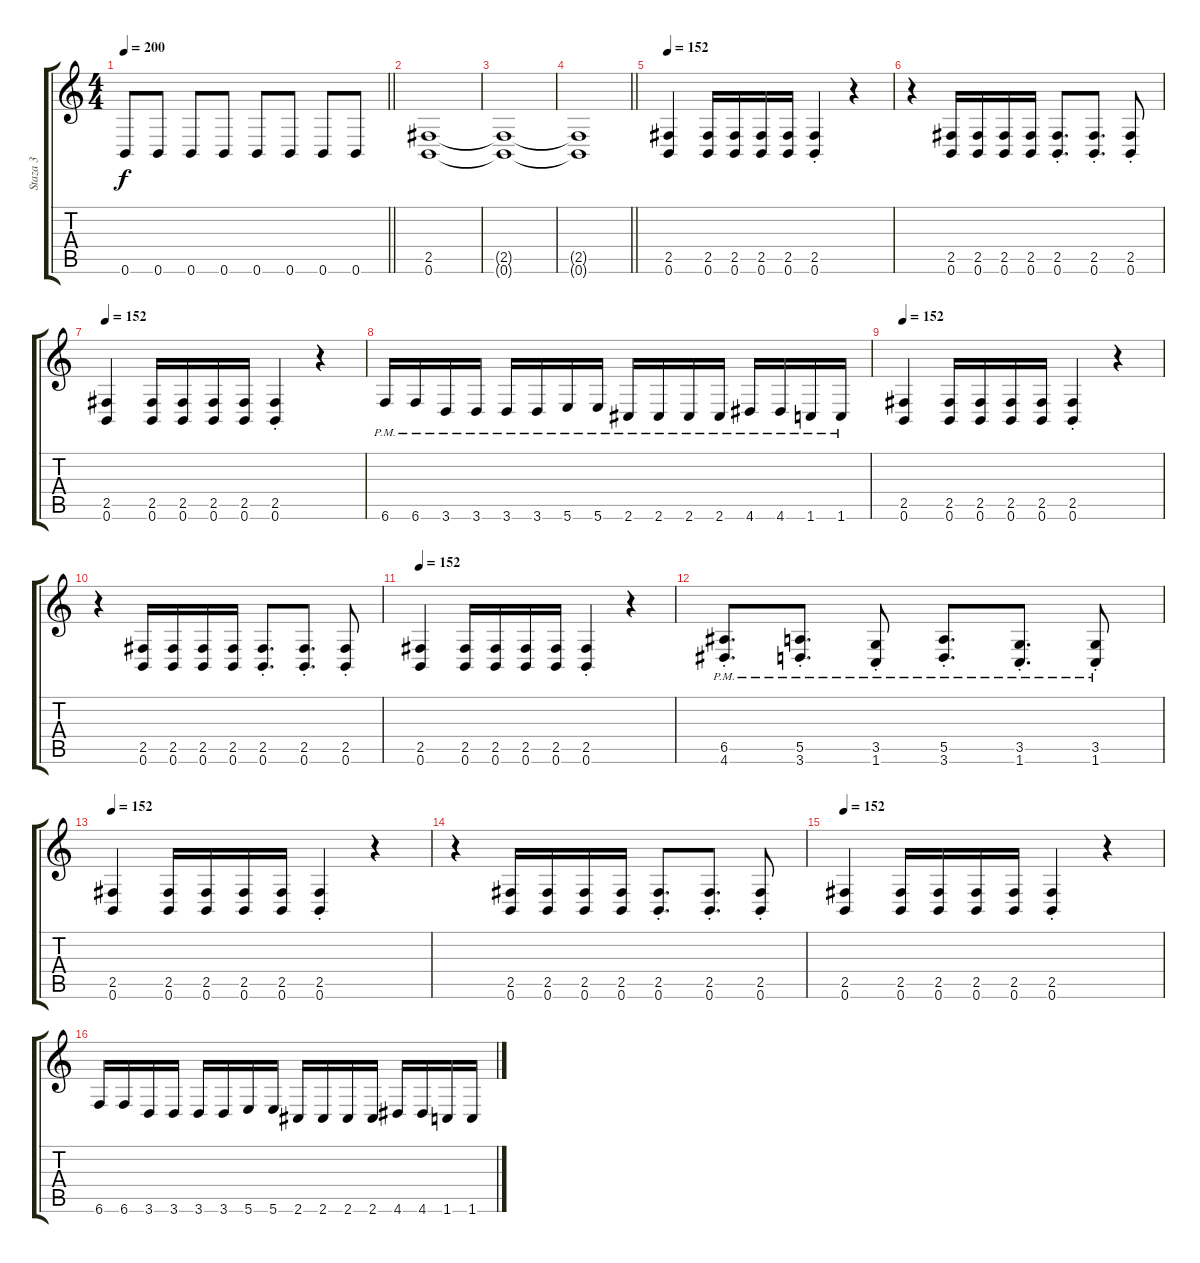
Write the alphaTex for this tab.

\track ("Staza 3" "Staza 3") {instrument overdrivenguitar}
\staff {score tabs}
\tuning (B3 Gb3 D3 A2 E2 B1) {hide}
\ts (4 4)
\tempo 200
\clef g2
\barLineRight lightlight
\ks c
0.6.8{dy f} 0.6.8 0.6.8 0.6.8 0.6.8 0.6.8 0.6.8 0.6.8 |
\section ("" "")
(2.5 0.6).1 |
(2.5{t} 0.6{t}).1 |
\barLineRight lightlight
(2.5{t} 0.6{t}).1 |
\section ("" "")
\tempo 152
(2.5 0.6).4 (2.5 0.6).16 (2.5 0.6).16 (2.5 0.6).16 (2.5 0.6).16 (2.5{st} 0.6{st}).4 r.4 |
r.4 (2.5 0.6).16 (2.5 0.6).16 (2.5 0.6).16 (2.5 0.6).16 (2.5{st} 0.6{st}).8{d} (2.5{st} 0.6{st}).8{d} (2.5{st} 0.6{st}).8 |
\tempo 152
(2.5 0.6).4 (2.5 0.6).16 (2.5 0.6).16 (2.5 0.6).16 (2.5 0.6).16 (2.5{st} 0.6{st}).4 r.4 |
6.6{pm}.16 6.6{pm}.16 3.6{pm}.16 3.6{pm}.16 3.6{pm}.16 3.6{pm}.16 5.6{pm}.16 5.6{pm}.16 2.6{pm}.16 2.6{pm}.16 2.6{pm}.16 2.6{pm}.16 4.6{pm}.16 4.6{pm}.16 1.6{pm}.16 1.6{pm}.16 |
\tempo 152
(2.5 0.6).4 (2.5 0.6).16 (2.5 0.6).16 (2.5 0.6).16 (2.5 0.6).16 (2.5{st} 0.6{st}).4 r.4 |
r.4 (2.5 0.6).16 (2.5 0.6).16 (2.5 0.6).16 (2.5 0.6).16 (2.5{st} 0.6{st}).8{d} (2.5{st} 0.6{st}).8{d} (2.5{st} 0.6{st}).8 |
\tempo 152
(2.5 0.6).4 (2.5 0.6).16 (2.5 0.6).16 (2.5 0.6).16 (2.5 0.6).16 (2.5{st} 0.6{st}).4 r.4 |
(6.5{pm st} 4.6{pm st}).8{d} (5.5{pm st} 3.6{pm st}).8{d} (3.5{pm st} 1.6{pm st}).8 (5.5{pm st} 3.6{pm st}).8{d} (3.5{pm st} 1.6{pm st}).8{d} (3.5{pm st} 1.6{pm st}).8 |
\tempo 152
(2.5 0.6).4 (2.5 0.6).16 (2.5 0.6).16 (2.5 0.6).16 (2.5 0.6).16 (2.5{st} 0.6{st}).4 r.4 |
r.4 (2.5 0.6).16 (2.5 0.6).16 (2.5 0.6).16 (2.5 0.6).16 (2.5{st} 0.6{st}).8{d} (2.5{st} 0.6{st}).8{d} (2.5{st} 0.6{st}).8 |
\tempo 152
(2.5 0.6).4 (2.5 0.6).16 (2.5 0.6).16 (2.5 0.6).16 (2.5 0.6).16 (2.5{st} 0.6{st}).4 r.4 |
6.6.16 6.6.16 3.6.16 3.6.16 3.6.16 3.6.16 5.6.16 5.6.16 2.6.16 2.6.16 2.6.16 2.6.16 4.6.16 4.6.16 1.6.16 1.6.16
